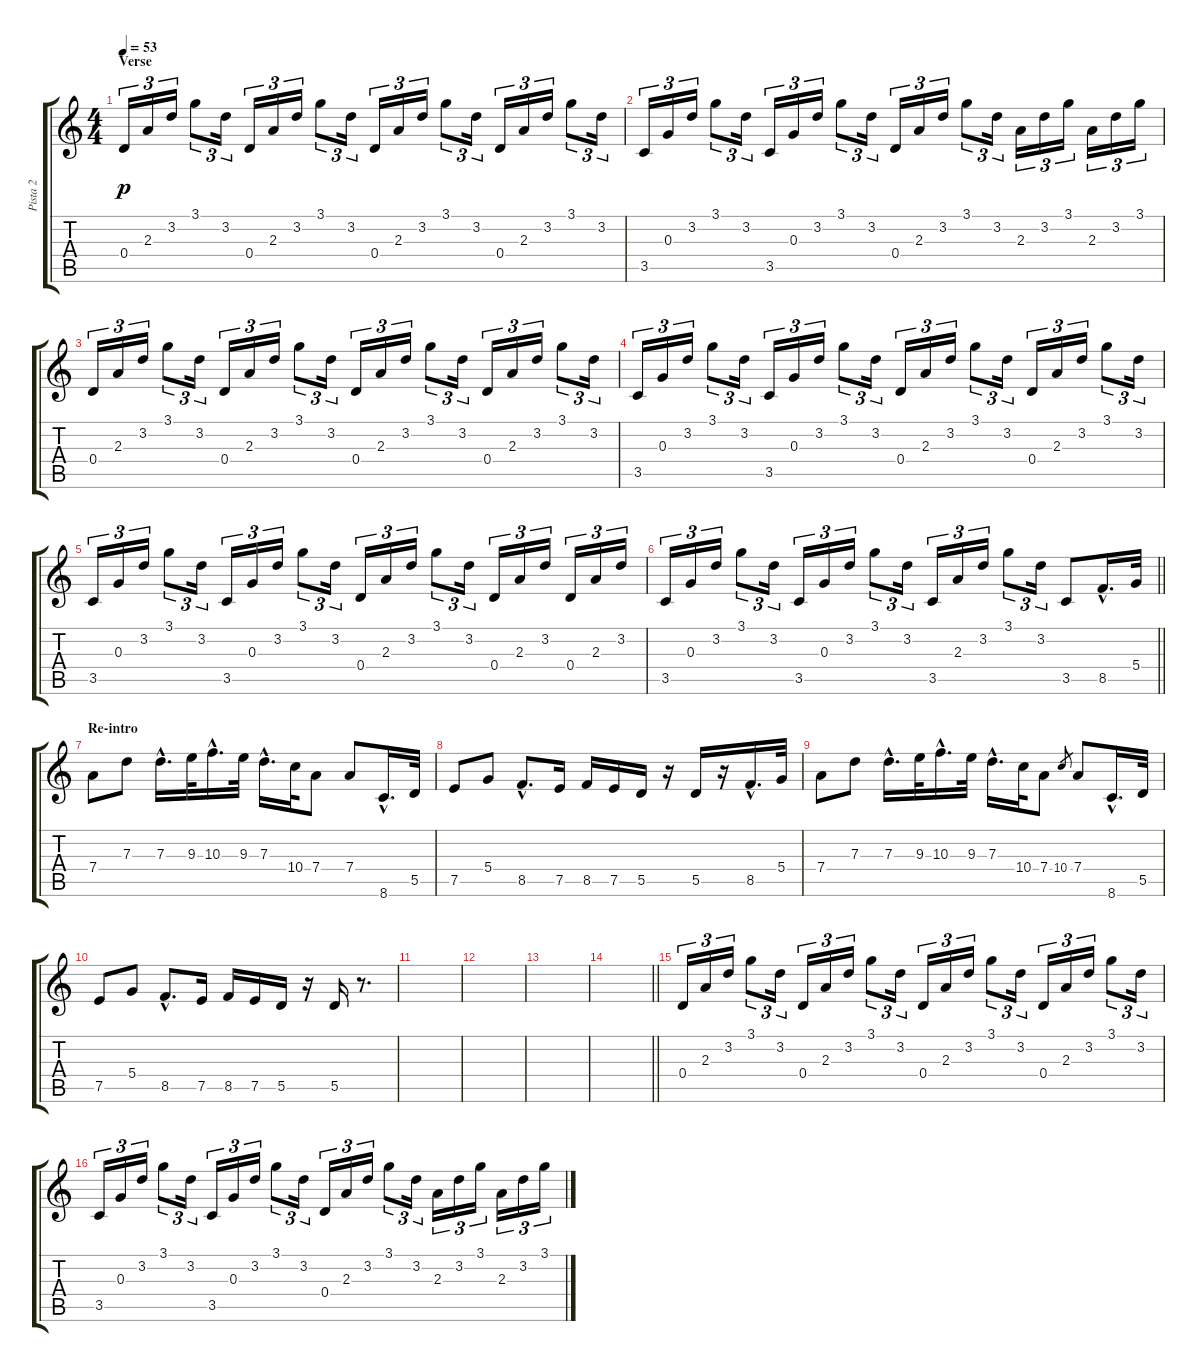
\track ("Pista 2" "Pista 2") {instrument banjo}
\staff {score tabs}
\tuning (E4 B3 G3 D3 A2 E2) {hide}
\displaytranspose 12
\ts (4 4)
\section ("" "Verse")
\tempo 53
\clef g2
\ks c
0.4.16{tu (3 2) dy p} 2.3.16{tu (3 2)} 3.2.16{tu (3 2)} 3.1.8{tu (3 2)} 3.2.16{tu (3 2)} 0.4.16{tu (3 2)} 2.3.16{tu (3 2)} 3.2.16{tu (3 2)} 3.1.8{tu (3 2)} 3.2.16{tu (3 2)} 0.4.16{tu (3 2)} 2.3.16{tu (3 2)} 3.2.16{tu (3 2)} 3.1.8{tu (3 2)} 3.2.16{tu (3 2)} 0.4.16{tu (3 2)} 2.3.16{tu (3 2)} 3.2.16{tu (3 2)} 3.1.8{tu (3 2)} 3.2.16{tu (3 2)} |
3.5.16{tu (3 2)} 0.3.16{tu (3 2)} 3.2.16{tu (3 2)} 3.1.8{tu (3 2)} 3.2.16{tu (3 2)} 3.5.16{tu (3 2)} 0.3.16{tu (3 2)} 3.2.16{tu (3 2)} 3.1.8{tu (3 2)} 3.2.16{tu (3 2)} 0.4.16{tu (3 2)} 2.3.16{tu (3 2)} 3.2.16{tu (3 2)} 3.1.8{tu (3 2)} 3.2.16{tu (3 2)} 2.3.16{tu (3 2)} 3.2.16{tu (3 2)} 3.1.16{tu (3 2)} 2.3.16{tu (3 2)} 3.2.16{tu (3 2)} 3.1.16{tu (3 2)} |
0.4.16{tu (3 2)} 2.3.16{tu (3 2)} 3.2.16{tu (3 2)} 3.1.8{tu (3 2)} 3.2.16{tu (3 2)} 0.4.16{tu (3 2)} 2.3.16{tu (3 2)} 3.2.16{tu (3 2)} 3.1.8{tu (3 2)} 3.2.16{tu (3 2)} 0.4.16{tu (3 2)} 2.3.16{tu (3 2)} 3.2.16{tu (3 2)} 3.1.8{tu (3 2)} 3.2.16{tu (3 2)} 0.4.16{tu (3 2)} 2.3.16{tu (3 2)} 3.2.16{tu (3 2)} 3.1.8{tu (3 2)} 3.2.16{tu (3 2)} |
3.5.16{tu (3 2)} 0.3.16{tu (3 2)} 3.2.16{tu (3 2)} 3.1.8{tu (3 2)} 3.2.16{tu (3 2)} 3.5.16{tu (3 2)} 0.3.16{tu (3 2)} 3.2.16{tu (3 2)} 3.1.8{tu (3 2)} 3.2.16{tu (3 2)} 0.4.16{tu (3 2)} 2.3.16{tu (3 2)} 3.2.16{tu (3 2)} 3.1.8{tu (3 2)} 3.2.16{tu (3 2)} 0.4.16{tu (3 2)} 2.3.16{tu (3 2)} 3.2.16{tu (3 2)} 3.1.8{tu (3 2)} 3.2.16{tu (3 2)} |
3.5.16{tu (3 2)} 0.3.16{tu (3 2)} 3.2.16{tu (3 2)} 3.1.8{tu (3 2)} 3.2.16{tu (3 2)} 3.5.16{tu (3 2)} 0.3.16{tu (3 2)} 3.2.16{tu (3 2)} 3.1.8{tu (3 2)} 3.2.16{tu (3 2)} 0.4.16{tu (3 2)} 2.3.16{tu (3 2)} 3.2.16{tu (3 2)} 3.1.8{tu (3 2)} 3.2.16{tu (3 2)} 0.4.16{tu (3 2)} 2.3.16{tu (3 2)} 3.2.16{tu (3 2)} 0.4.16{tu (3 2)} 2.3.16{tu (3 2)} 3.2.16{tu (3 2)} |
\barLineRight lightlight
3.5.16{tu (3 2)} 0.3.16{tu (3 2)} 3.2.16{tu (3 2)} 3.1.8{tu (3 2)} 3.2.16{tu (3 2)} 3.5.16{tu (3 2)} 0.3.16{tu (3 2)} 3.2.16{tu (3 2)} 3.1.8{tu (3 2)} 3.2.16{tu (3 2)} 3.5.16{tu (3 2)} 2.3.16{tu (3 2)} 3.2.16{tu (3 2)} 3.1.8{tu (3 2)} 3.2.16{tu (3 2)} 3.5.8 8.5{hac}.16{d} 5.4.32 |
\section ("" "Re-intro")
7.4.8 7.3.8 7.3{hac}.16{d} 9.3.32 10.3{hac}.16{d} 9.3.32 7.3{hac}.16{d} 10.4.32 7.4.8 7.4.8 8.6{hac}.16{d} 5.5.32 |
7.5.8 5.4.8 8.5{hac}.8{d} 7.5.16 8.5.16 7.5.16 5.5.16 r.16 5.5.16 r.16 8.5{hac}.16{d} 5.4.32 |
7.4.8 7.3.8 7.3{hac}.16{d} 9.3.32 10.3{hac}.16{d} 9.3.32 7.3{hac}.16{d} 10.4.32 7.4.8 10.4.8{gr} 7.4.8 8.6{hac}.16{d} 5.5.32 |
7.5.8 5.4.8 8.5{hac}.8{d} 7.5.16 8.5.16 7.5.16 5.5.16 r.16 5.5.16 r.8{d} |
|
|
|
\barLineRight lightlight
|
0.4.16{tu (3 2)} 2.3.16{tu (3 2)} 3.2.16{tu (3 2)} 3.1.8{tu (3 2)} 3.2.16{tu (3 2)} 0.4.16{tu (3 2)} 2.3.16{tu (3 2)} 3.2.16{tu (3 2)} 3.1.8{tu (3 2)} 3.2.16{tu (3 2)} 0.4.16{tu (3 2)} 2.3.16{tu (3 2)} 3.2.16{tu (3 2)} 3.1.8{tu (3 2)} 3.2.16{tu (3 2)} 0.4.16{tu (3 2)} 2.3.16{tu (3 2)} 3.2.16{tu (3 2)} 3.1.8{tu (3 2)} 3.2.16{tu (3 2)} |
3.5.16{tu (3 2)} 0.3.16{tu (3 2)} 3.2.16{tu (3 2)} 3.1.8{tu (3 2)} 3.2.16{tu (3 2)} 3.5.16{tu (3 2)} 0.3.16{tu (3 2)} 3.2.16{tu (3 2)} 3.1.8{tu (3 2)} 3.2.16{tu (3 2)} 0.4.16{tu (3 2)} 2.3.16{tu (3 2)} 3.2.16{tu (3 2)} 3.1.8{tu (3 2)} 3.2.16{tu (3 2)} 2.3.16{tu (3 2)} 3.2.16{tu (3 2)} 3.1.16{tu (3 2)} 2.3.16{tu (3 2)} 3.2.16{tu (3 2)} 3.1.16{tu (3 2)}
